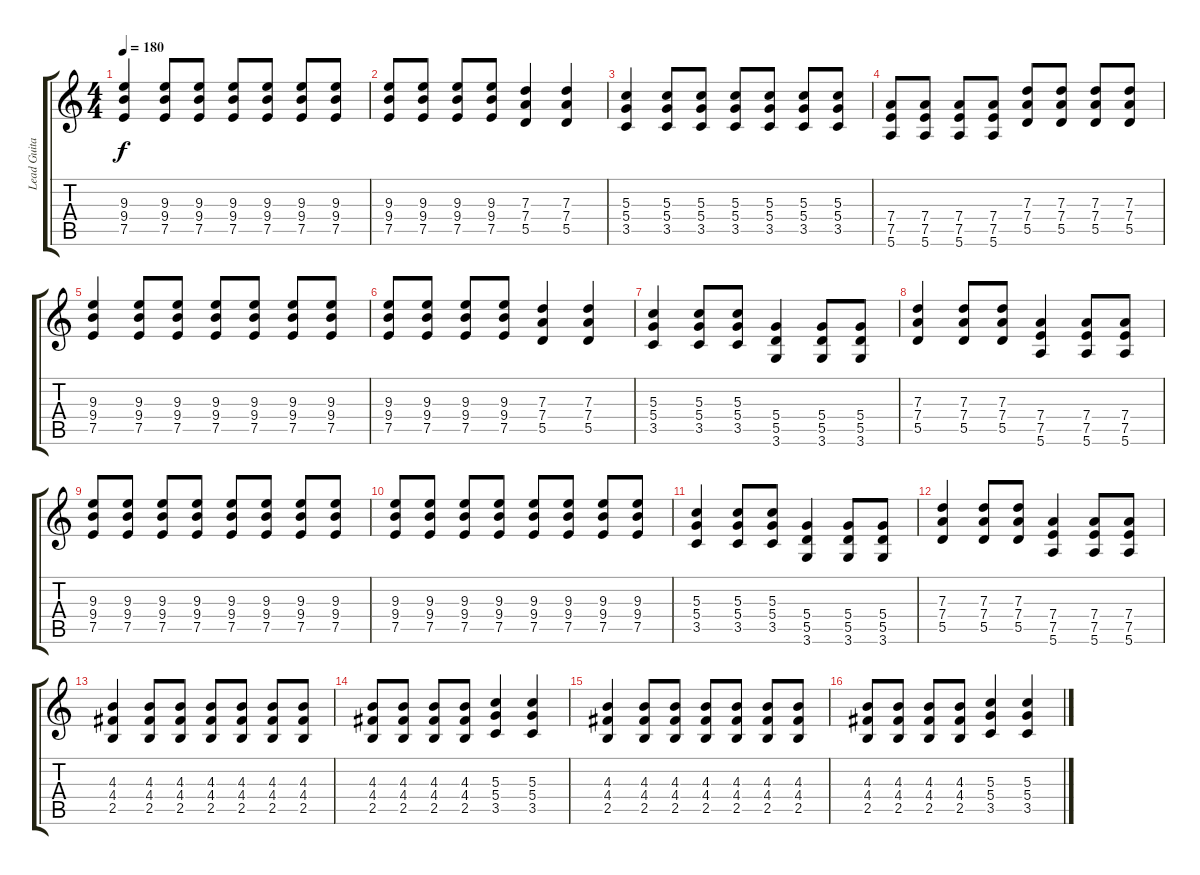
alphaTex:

\track ("Lead Guitar" "Lead Guita") {instrument overdrivenguitar}
\staff {score tabs}
\tuning (E4 B3 G3 D3 A2 E2) {hide}
\ts (4 4)
\tempo 180
\clef g2
\ks c
(9.3 9.4 7.5).4{dy f} (9.3 9.4 7.5).8 (9.3 9.4 7.5).8 (9.3 9.4 7.5).8 (9.3 9.4 7.5).8 (9.3 9.4 7.5).8 (9.3 9.4 7.5).8 |
(9.3 9.4 7.5).8 (9.3 9.4 7.5).8 (9.3 9.4 7.5).8 (9.3 9.4 7.5).8 (7.3 7.4 5.5).4 (7.3 7.4 5.5).4 |
(5.3 5.4 3.5).4 (5.3 5.4 3.5).8 (5.3 5.4 3.5).8 (5.3 5.4 3.5).8 (5.3 5.4 3.5).8 (5.3 5.4 3.5).8 (5.3 5.4 3.5).8 |
(7.4 7.5 5.6).8 (7.4 7.5 5.6).8 (7.4 7.5 5.6).8 (7.4 7.5 5.6).8 (7.3 7.4 5.5).8 (7.3 7.4 5.5).8 (7.3 7.4 5.5).8 (7.3 7.4 5.5).8 |
(9.3 9.4 7.5).4 (9.3 9.4 7.5).8 (9.3 9.4 7.5).8 (9.3 9.4 7.5).8 (9.3 9.4 7.5).8 (9.3 9.4 7.5).8 (9.3 9.4 7.5).8 |
(9.3 9.4 7.5).8 (9.3 9.4 7.5).8 (9.3 9.4 7.5).8 (9.3 9.4 7.5).8 (7.3 7.4 5.5).4 (7.3 7.4 5.5).4 |
(5.3 5.4 3.5).4 (5.3 5.4 3.5).8 (5.3 5.4 3.5).8 (5.4 5.5 3.6).4 (5.4 5.5 3.6).8 (5.4 5.5 3.6).8 |
(7.3 7.4 5.5).4 (7.3 7.4 5.5).8 (7.3 7.4 5.5).8 (7.4 7.5 5.6).4 (7.4 7.5 5.6).8 (7.4 7.5 5.6).8 |
(9.3 9.4 7.5).8 (9.3 9.4 7.5).8 (9.3 9.4 7.5).8 (9.3 9.4 7.5).8 (9.3 9.4 7.5).8 (9.3 9.4 7.5).8 (9.3 9.4 7.5).8 (9.3 9.4 7.5).8 |
(9.3 9.4 7.5).8 (9.3 9.4 7.5).8 (9.3 9.4 7.5).8 (9.3 9.4 7.5).8 (9.3 9.4 7.5).8 (9.3 9.4 7.5).8 (9.3 9.4 7.5).8 (9.3 9.4 7.5).8 |
(5.3 5.4 3.5).4 (5.3 5.4 3.5).8 (5.3 5.4 3.5).8 (5.4 5.5 3.6).4 (5.4 5.5 3.6).8 (5.4 5.5 3.6).8 |
(7.3 7.4 5.5).4 (7.3 7.4 5.5).8 (7.3 7.4 5.5).8 (7.4 7.5 5.6).4 (7.4 7.5 5.6).8 (7.4 7.5 5.6).8 |
(4.3 4.4 2.5).4 (4.3 4.4 2.5).8 (4.3 4.4 2.5).8 (4.3 4.4 2.5).8 (4.3 4.4 2.5).8 (4.3 4.4 2.5).8 (4.3 4.4 2.5).8 |
(4.3 4.4 2.5).8 (4.3 4.4 2.5).8 (4.3 4.4 2.5).8 (4.3 4.4 2.5).8 (5.3 5.4 3.5).4 (5.3 5.4 3.5).4 |
(4.3 4.4 2.5).4 (4.3 4.4 2.5).8 (4.3 4.4 2.5).8 (4.3 4.4 2.5).8 (4.3 4.4 2.5).8 (4.3 4.4 2.5).8 (4.3 4.4 2.5).8 |
(4.3 4.4 2.5).8 (4.3 4.4 2.5).8 (4.3 4.4 2.5).8 (4.3 4.4 2.5).8 (5.3 5.4 3.5).4 (5.3 5.4 3.5).4
